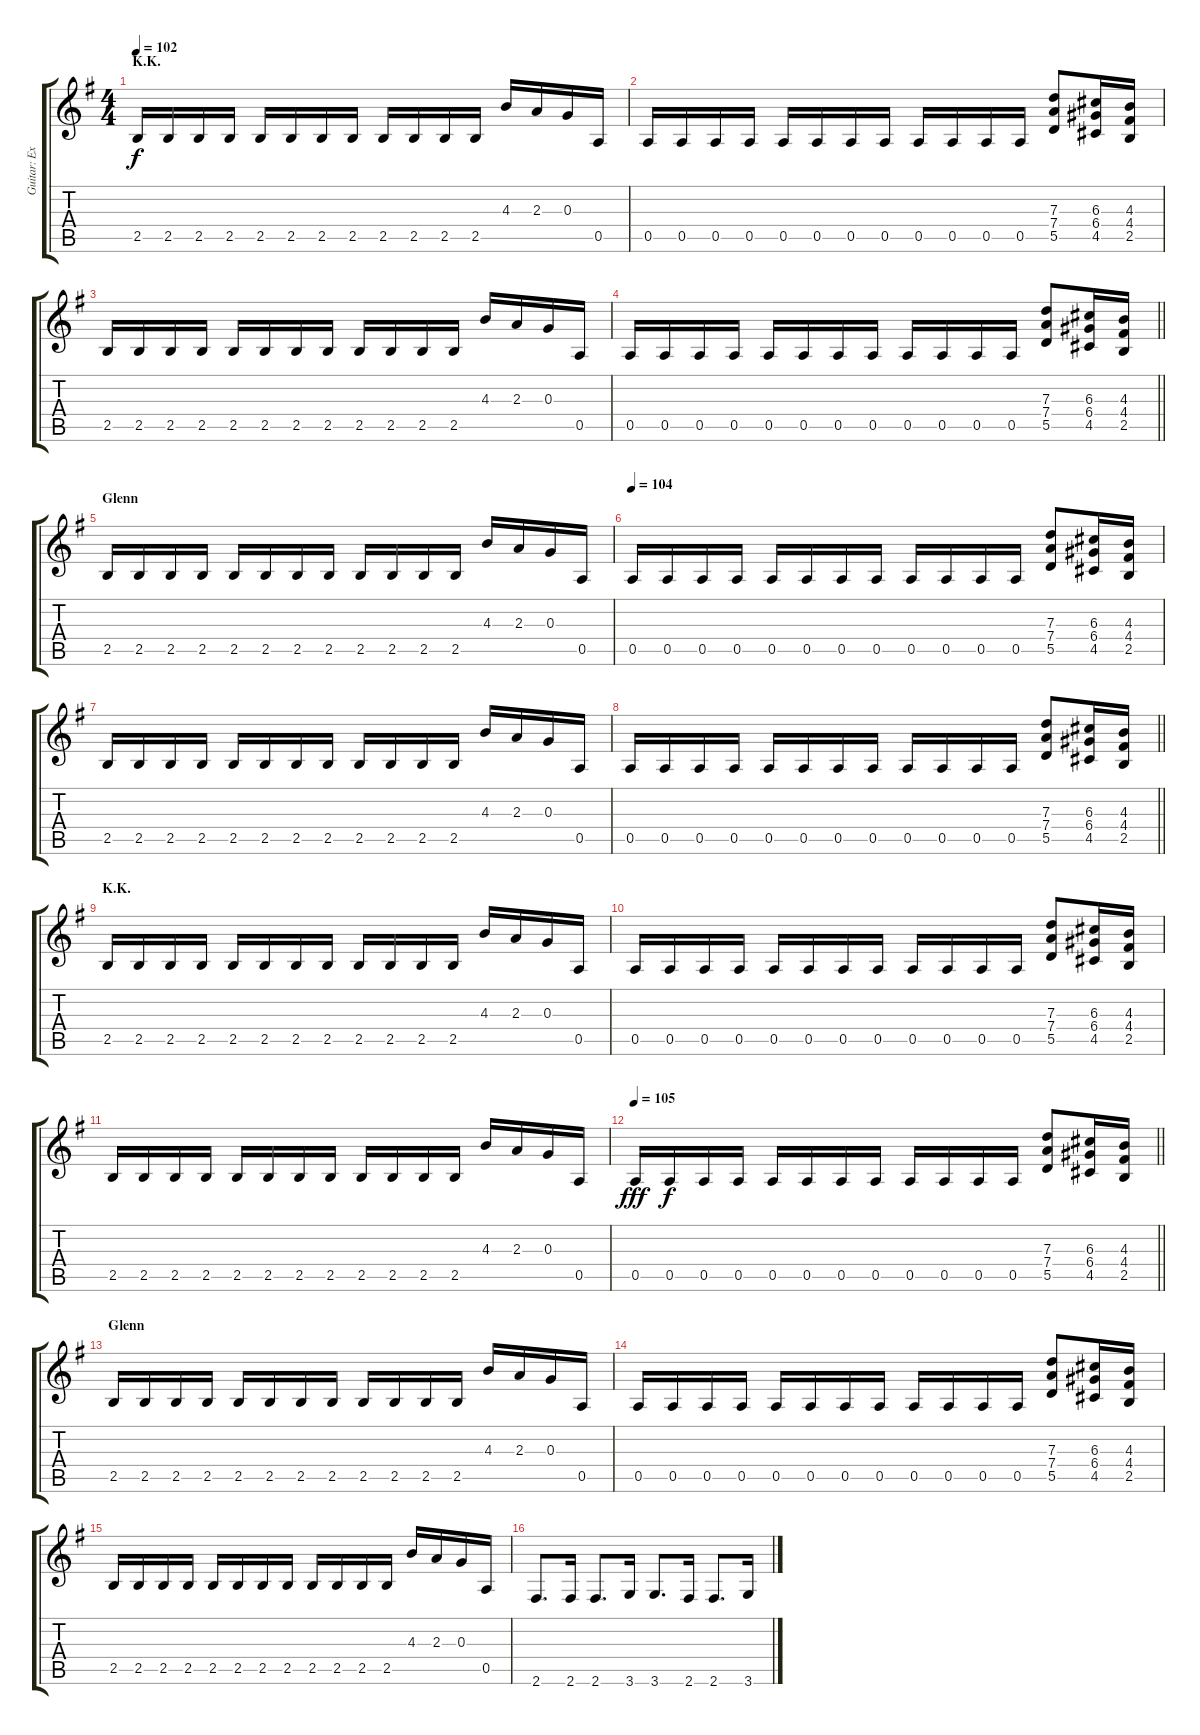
\track ("Guitar: Extra" "Guitar: Ex") {instrument distortionguitar}
\staff {score tabs}
\tuning (E4 B3 G3 D3 A2 E2) {hide}
\ts (4 4)
\section ("" "K.K.")
\tempo 102
\clef g2
\ks g
2.5.16{dy f} 2.5.16 2.5.16 2.5.16 2.5.16 2.5.16 2.5.16 2.5.16 2.5.16 2.5.16 2.5.16 2.5.16 4.3.16 2.3.16{beam merge} 0.3.16 0.5.16 |
0.5.16 0.5.16 0.5.16 0.5.16 0.5.16 0.5.16 0.5.16 0.5.16 0.5.16 0.5.16 0.5.16 0.5.16 (7.3 7.4 5.5).8 (6.3 6.4 4.5).16 (4.3 4.4 2.5).16 |
2.5.16 2.5.16 2.5.16 2.5.16 2.5.16 2.5.16 2.5.16 2.5.16 2.5.16 2.5.16 2.5.16 2.5.16 4.3.16 2.3.16{beam merge} 0.3.16 0.5.16 |
\barLineRight lightlight
0.5.16 0.5.16 0.5.16 0.5.16 0.5.16 0.5.16 0.5.16 0.5.16 0.5.16 0.5.16 0.5.16 0.5.16 (7.3 7.4 5.5).8 (6.3 6.4 4.5).16 (4.3 4.4 2.5).16 |
\section ("" "Glenn")
2.5.16 2.5.16 2.5.16 2.5.16 2.5.16 2.5.16 2.5.16 2.5.16 2.5.16 2.5.16 2.5.16 2.5.16 4.3.16 2.3.16{beam merge} 0.3.16 0.5.16 |
\tempo 104
0.5.16 0.5.16 0.5.16 0.5.16 0.5.16 0.5.16 0.5.16 0.5.16 0.5.16 0.5.16 0.5.16 0.5.16 (7.3 7.4 5.5).8 (6.3 6.4 4.5).16 (4.3 4.4 2.5).16 |
2.5.16 2.5.16 2.5.16 2.5.16 2.5.16 2.5.16 2.5.16 2.5.16 2.5.16 2.5.16 2.5.16 2.5.16 4.3.16 2.3.16{beam merge} 0.3.16 0.5.16 |
\barLineRight lightlight
0.5.16 0.5.16 0.5.16 0.5.16 0.5.16 0.5.16 0.5.16 0.5.16 0.5.16 0.5.16 0.5.16 0.5.16 (7.3 7.4 5.5).8 (6.3 6.4 4.5).16 (4.3 4.4 2.5).16 |
\section ("" "K.K.")
2.5.16 2.5.16 2.5.16 2.5.16 2.5.16 2.5.16 2.5.16 2.5.16 2.5.16 2.5.16 2.5.16 2.5.16 4.3.16 2.3.16{beam merge} 0.3.16 0.5.16 |
0.5.16 0.5.16 0.5.16 0.5.16 0.5.16 0.5.16 0.5.16 0.5.16 0.5.16 0.5.16 0.5.16 0.5.16 (7.3 7.4 5.5).8 (6.3 6.4 4.5).16 (4.3 4.4 2.5).16 |
2.5.16 2.5.16 2.5.16 2.5.16 2.5.16 2.5.16 2.5.16 2.5.16 2.5.16 2.5.16 2.5.16 2.5.16 4.3.16 2.3.16{beam merge} 0.3.16 0.5.16 |
\tempo 105
\barLineRight lightlight
0.5.16{dy fff} 0.5.16{dy f} 0.5.16 0.5.16 0.5.16 0.5.16 0.5.16 0.5.16 0.5.16 0.5.16 0.5.16 0.5.16 (7.3 7.4 5.5).8 (6.3 6.4 4.5).16 (4.3 4.4 2.5).16 |
\section ("" "Glenn")
2.5.16 2.5.16 2.5.16 2.5.16 2.5.16 2.5.16 2.5.16 2.5.16 2.5.16 2.5.16 2.5.16 2.5.16 4.3.16 2.3.16{beam merge} 0.3.16 0.5.16 |
0.5.16 0.5.16 0.5.16 0.5.16 0.5.16 0.5.16 0.5.16 0.5.16 0.5.16 0.5.16 0.5.16 0.5.16 (7.3 7.4 5.5).8 (6.3 6.4 4.5).16 (4.3 4.4 2.5).16 |
2.5.16 2.5.16 2.5.16 2.5.16 2.5.16 2.5.16 2.5.16 2.5.16 2.5.16 2.5.16 2.5.16 2.5.16 4.3.16 2.3.16{beam merge} 0.3.16 0.5.16 |
2.6.8{d} 2.6.16 2.6.8{d} 3.6.16 3.6.8{d} 2.6.16 2.6.8{d} 3.6.16
